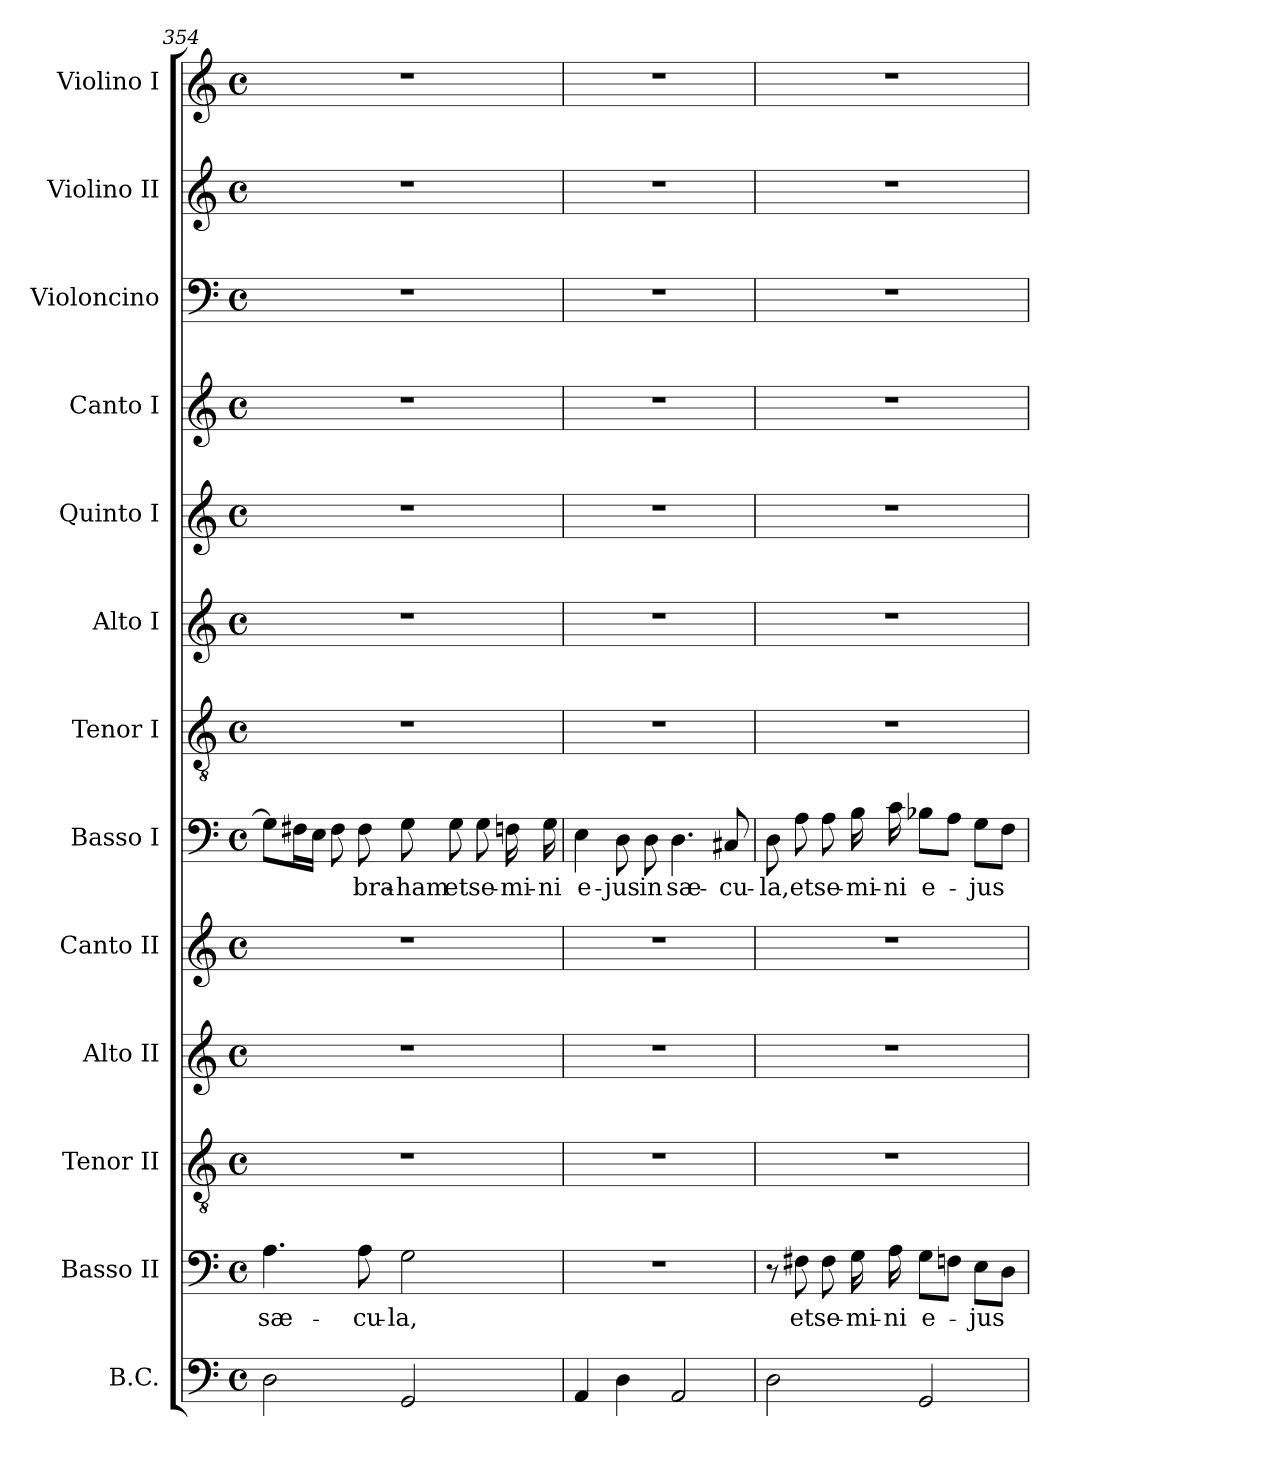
**kern	**kern	**text	**kern	**kern	**kern	**kern	**text	**kern	**kern	**kern	**kern	**kern	**kern	**kern
*part13	*part12	*part12	*part11	*part10	*part9	*part8	*part8	*part7	*part6	*part5	*part4	*part3	*part2	*part1
*staff13	*staff12	*staff12	*staff11	*staff10	*staff9	*staff8	*staff8	*staff7	*staff6	*staff5	*staff4	*staff3	*staff2	*staff1
*I"B.C.	*I"Basso II	*	*I"Tenor II	*I"Alto II	*I"Canto II	*I"Basso I	*	*I"Tenor I	*I"Alto I	*I"Quinto I	*I"Canto I	*I"Violoncino	*I"Violino II	*I"Violino I
*I'BC	*I'B 2	*	*I'T 2	*I'A 2	*I'C 2	*I'B 1	*	*I'T 1	*I'A 1	*I'Q 1	*I'C 1	*	*I'Vln. II	*I'Vln. I
*clefF4	*clefF4	*	*clefGv2	*clefG2	*clefG2	*clefF4	*	*clefGv2	*clefG2	*clefG2	*clefG2	*clefF4	*clefG2	*clefG2
*k[]	*k[]	*	*k[]	*k[]	*k[]	*k[]	*	*k[]	*k[]	*k[]	*k[]	*k[]	*k[]	*k[]
*C:	*C:	*	*C:	*C:	*C:	*C:	*	*C:	*C:	*C:	*C:	*C:	*C:	*C:
*M4/4	*M4/4	*	*M4/4	*M4/4	*M4/4	*M4/4	*	*M4/4	*M4/4	*M4/4	*M4/4	*M4/4	*M4/4	*M4/4
*met(c)	*met(c)	*	*met(c)	*met(c)	*met(c)	*met(c)	*	*met(c)	*met(c)	*met(c)	*met(c)	*met(c)	*met(c)	*met(c)
=354	=354	=354	=354	=354	=354	=354	=354	=354	=354	=354	=354	=354	=354	=354
!	!	!LO:LY:b	!	!	!	!	!	!	!	!	!	!	!	!
2D\	4.A\	sæ-	1r	1r	1r	8G\L]	.	1r	1r	1r	1r	1r	1r	1r
.	.	.	.	.	.	16F#X\L	.	.	.	.	.	.	.	.
.	.	.	.	.	.	16E\JJ	.	.	.	.	.	.	.	.
.	.	.	.	.	.	8F#\	.	.	.	.	.	.	.	.
!	!	!LO:LY:b	!	!	!	!	!	!	!	!	!	!	!	!
!	!	!	!	!	!	!	!LO:LY:b	!	!	!	!	!	!	!
.	8A\	-cu-	.	.	.	8F#\	-bra-	.	.	.	.	.	.	.
!	!	!LO:LY:b	!	!	!	!	!	!	!	!	!	!	!	!
!	!	!	!	!	!	!	!LO:LY:b	!	!	!	!	!	!	!
2GG/	2G\	-la,	.	.	.	8G\	-ham	.	.	.	.	.	.	.
!	!	!	!	!	!	!	!LO:LY:b	!	!	!	!	!	!	!
.	.	.	.	.	.	8G\	et	.	.	.	.	.	.	.
!	!	!	!	!	!	!	!LO:LY:b	!	!	!	!	!	!	!
.	.	.	.	.	.	8G\	se-	.	.	.	.	.	.	.
!	!	!	!	!	!	!	!LO:LY:b	!	!	!	!	!	!	!
.	.	.	.	.	.	16Fn\	-mi-	.	.	.	.	.	.	.
!	!	!	!	!	!	!	!LO:LY:b	!	!	!	!	!	!	!
.	.	.	.	.	.	16G\	-ni	.	.	.	.	.	.	.
=355	=355	=355	=355	=355	=355	=355	=355	=355	=355	=355	=355	=355	=355	=355
!	!	!	!	!	!	!	!LO:LY:b	!	!	!	!	!	!	!
4AA/	1r	.	1r	1r	1r	4E\	e-	1r	1r	1r	1r	1r	1r	1r
!	!	!	!	!	!	!	!LO:LY:b	!	!	!	!	!	!	!
4D\	.	.	.	.	.	8D\	-jus	.	.	.	.	.	.	.
!	!	!	!	!	!	!	!LO:LY:b	!	!	!	!	!	!	!
.	.	.	.	.	.	8D\	in	.	.	.	.	.	.	.
!	!	!	!	!	!	!	!LO:LY:b	!	!	!	!	!	!	!
2AA/	.	.	.	.	.	4.D\	sæ-	.	.	.	.	.	.	.
!	!	!	!	!	!	!	!LO:LY:b	!	!	!	!	!	!	!
.	.	.	.	.	.	8C#X/	-cu-	.	.	.	.	.	.	.
!!LO:LB:g=z
=356	=356	=356	=356	=356	=356	=356	=356	=356	=356	=356	=356	=356	=356	=356
!	!	!	!	!	!	!	!LO:LY:b	!	!	!	!	!	!	!
2D\	8r	.	1r	1r	1r	8D\	-la,	1r	1r	1r	1r	1r	1r	1r
!	!	!LO:LY:b	!	!	!	!	!	!	!	!	!	!	!	!
!	!	!	!	!	!	!	!LO:LY:b	!	!	!	!	!	!	!
.	8F#X\	et	.	.	.	8A\	et	.	.	.	.	.	.	.
!	!	!LO:LY:b	!	!	!	!	!	!	!	!	!	!	!	!
!	!	!	!	!	!	!	!LO:LY:b	!	!	!	!	!	!	!
.	8F#\	se-	.	.	.	8A\	se-	.	.	.	.	.	.	.
!	!	!LO:LY:b	!	!	!	!	!	!	!	!	!	!	!	!
!	!	!	!	!	!	!	!LO:LY:b	!	!	!	!	!	!	!
.	16G\	-mi-	.	.	.	16B\	-mi-	.	.	.	.	.	.	.
!	!	!LO:LY:b	!	!	!	!	!	!	!	!	!	!	!	!
!	!	!	!	!	!	!	!LO:LY:b	!	!	!	!	!	!	!
.	16A\	-ni	.	.	.	16c\	-ni	.	.	.	.	.	.	.
!	!	!LO:LY:b	!	!	!	!	!	!	!	!	!	!	!	!
!	!	!	!	!	!	!	!LO:LY:b	!	!	!	!	!	!	!
2GG/	8G\L	e-	.	.	.	8B-X\L	e-	.	.	.	.	.	.	.
.	8Fn\J	.	.	.	.	8A\J	.	.	.	.	.	.	.	.
!	!	!LO:LY:b	!	!	!	!	!	!	!	!	!	!	!	!
!	!	!	!	!	!	!	!LO:LY:b	!	!	!	!	!	!	!
.	8E\L	-jus	.	.	.	8G\L	-jus	.	.	.	.	.	.	.
.	8D\J	.	.	.	.	8F\J	.	.	.	.	.	.	.	.
=	=	=	=	=	=	=	=	=	=	=	=	=	=	=
*-	*-	*-	*-	*-	*-	*-	*-	*-	*-	*-	*-	*-	*-	*-
